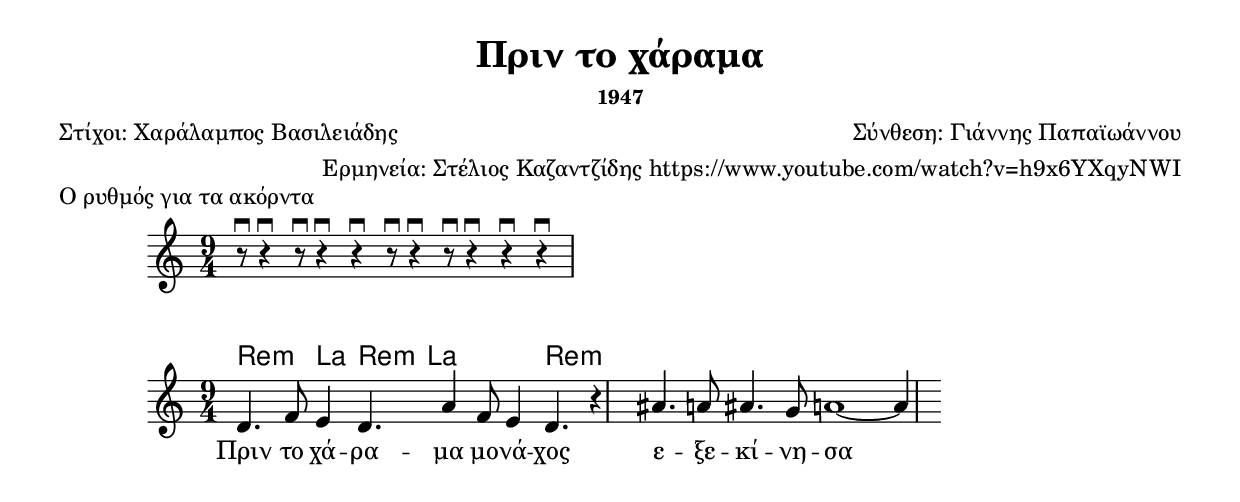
\version "2.24.4"

\language "italiano"

\header{
	title = "Πριν το χάραμα"
	subsubtitle = "1947"
	composer = "Σύνθεση: Γιάννης Παπαϊωάννου"
	poet = "Στίχοι: Χαράλαμπος Βασιλειάδης"
	arranger = "Ερμηνεία: Στέλιος Καζαντζίδης https://www.youtube.com/watch?v=h9x6YXqyNWI"
}

signature = {
	\time 9/4
	\key do \major
}


\markup{
	Ο ρυθμός για τα ακόρντα
}

\relative {
	\signature
	r8\downbow r4\downbow r8\downbow r4\downbow  r4\downbow
	r8\downbow r4\downbow r8\downbow r4\downbow  r4\downbow r4\downbow
}

\transpose do do {
<<

\chords {
	re2:m la4 re4:m la2. re2:m
 }

\relative {

	\signature

	re'4. fa8 mi4 re4. la'4 fa8 mi4 re4. r4 
	lad'4. la8 lad4. sol8 la1 ~ la4 
}

\addlyrics {
	Πριν το χά -- ρα --  μα μο -- νά --  χος 
	ε -- ξε -- κί -- νη -- σα
}
>>
}
